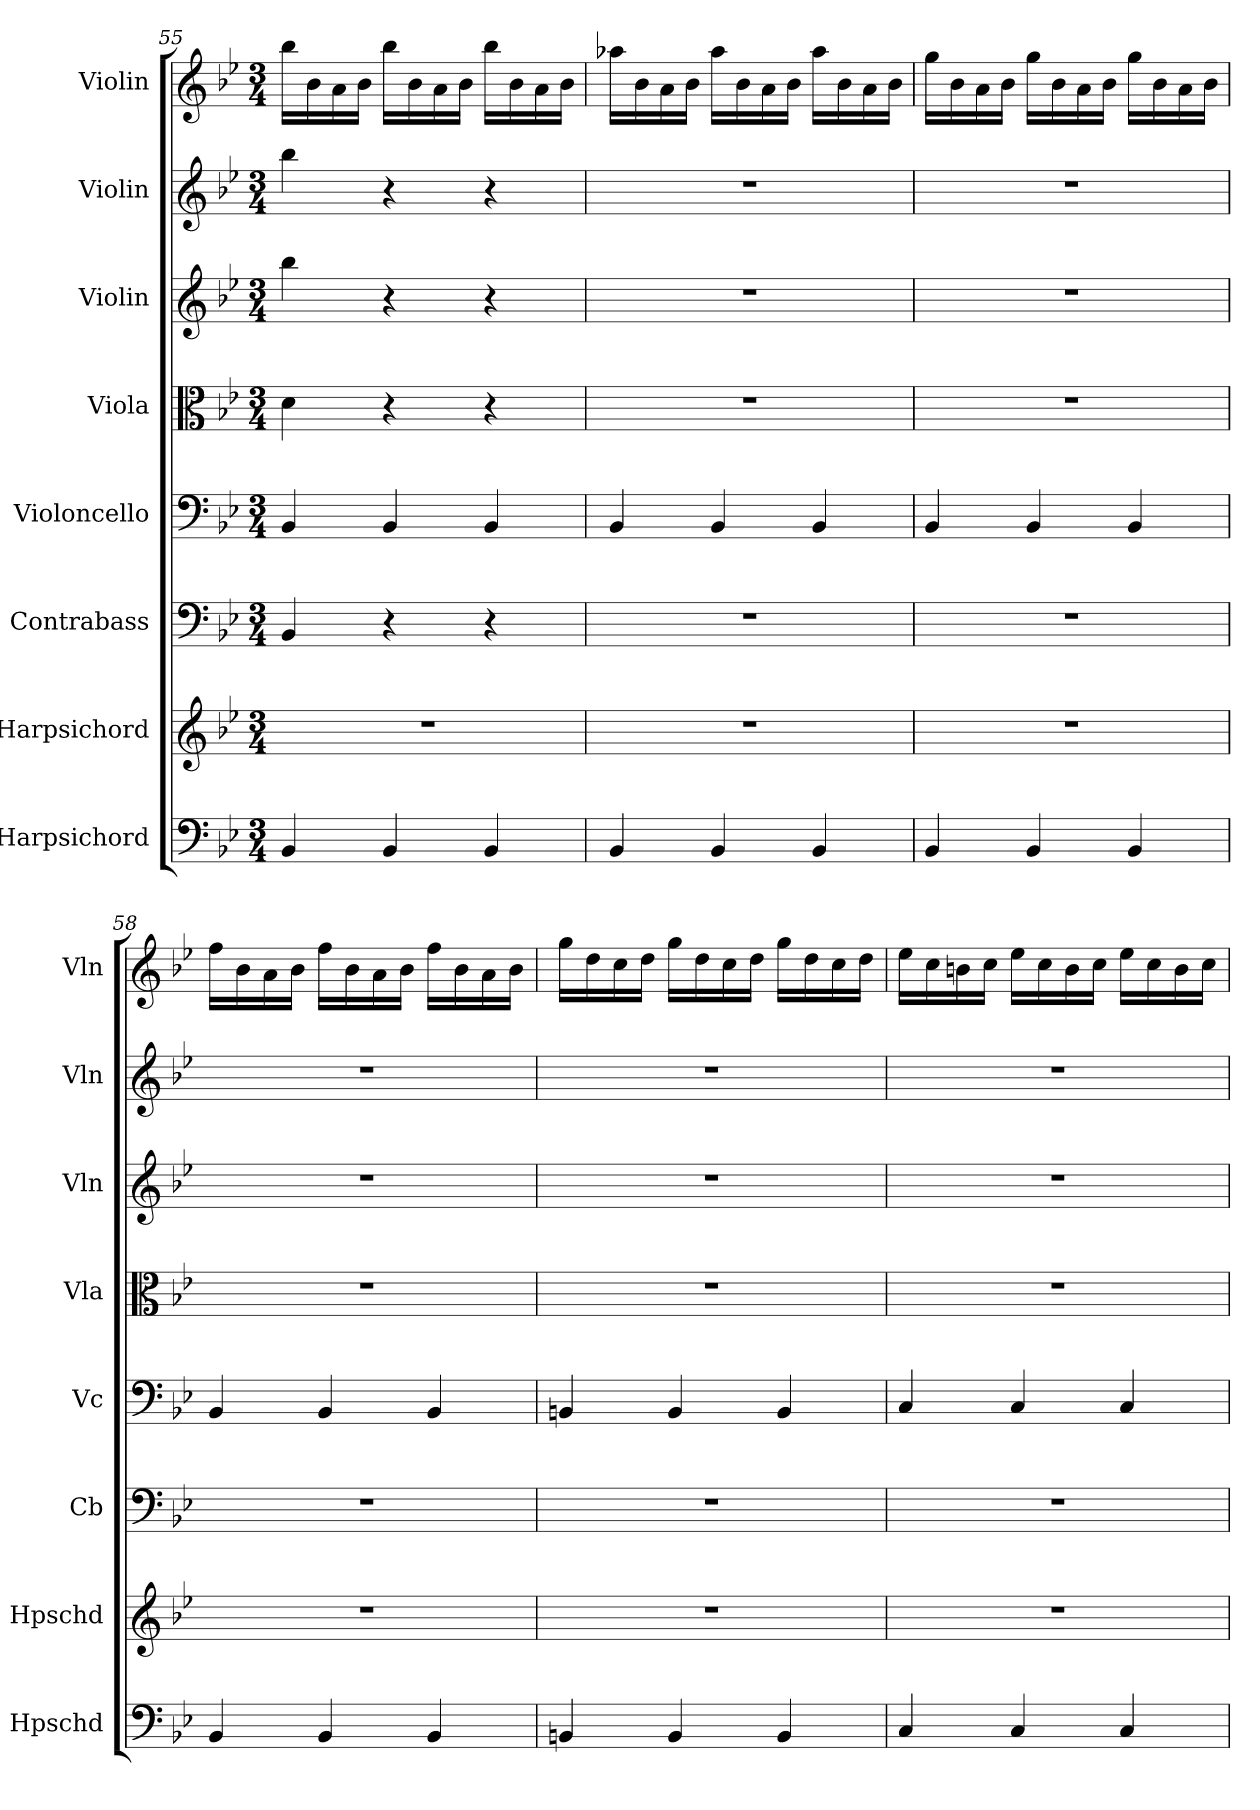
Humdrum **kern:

**kern	**kern	**kern	**kern	**kern	**kern	**kern	**kern
*part8	*part7	*part6	*part5	*part4	*part3	*part2	*part1
*staff8	*staff7	*staff6	*staff5	*staff4	*staff3	*staff2	*staff1
*I"Harpsichord	*I"Harpsichord	*I"Contrabass	*I"Violoncello	*I"Viola	*I"Violin	*I"Violin	*I"Violin
*I'Hpschd	*I'Hpschd	*I'Cb	*I'Vc	*I'Vla	*I'Vln	*I'Vln	*I'Vln
*clefF4	*clefG2	*clefF4	*clefF4	*clefC3	*clefG2	*clefG2	*clefG2
*k[b-e-]	*k[b-e-]	*k[b-e-]	*k[b-e-]	*k[b-e-]	*k[b-e-]	*k[b-e-]	*k[b-e-]
*M3/4	*M3/4	*M3/4	*M3/4	*M3/4	*M3/4	*M3/4	*M3/4
=55	=55	=55	=55	=55	=55	=55	=55
4BB-/	2.r	4BB-/	4BB-/	4d\	4bb-\	4bb-\	16bb-\LL
.	.	.	.	.	.	.	16b-\
.	.	.	.	.	.	.	16a\
.	.	.	.	.	.	.	16b-\JJ
4BB-/	.	4r	4BB-/	4r	4r	4r	16bb-\LL
.	.	.	.	.	.	.	16b-\
.	.	.	.	.	.	.	16a\
.	.	.	.	.	.	.	16b-\JJ
4BB-/	.	4r	4BB-/	4r	4r	4r	16bb-\LL
.	.	.	.	.	.	.	16b-\
.	.	.	.	.	.	.	16a\
.	.	.	.	.	.	.	16b-\JJ
=56	=56	=56	=56	=56	=56	=56	=56
4BB-/	2.r	2.r	4BB-/	2.r	2.r	2.r	16aa-X\LL
.	.	.	.	.	.	.	16b-\
.	.	.	.	.	.	.	16a\
.	.	.	.	.	.	.	16b-\JJ
4BB-/	.	.	4BB-/	.	.	.	16aa-\LL
.	.	.	.	.	.	.	16b-\
.	.	.	.	.	.	.	16a\
.	.	.	.	.	.	.	16b-\JJ
4BB-/	.	.	4BB-/	.	.	.	16aa-\LL
.	.	.	.	.	.	.	16b-\
.	.	.	.	.	.	.	16a\
.	.	.	.	.	.	.	16b-\JJ
=57	=57	=57	=57	=57	=57	=57	=57
4BB-/	2.r	2.r	4BB-/	2.r	2.r	2.r	16gg\LL
.	.	.	.	.	.	.	16b-\
.	.	.	.	.	.	.	16a\
.	.	.	.	.	.	.	16b-\JJ
4BB-/	.	.	4BB-/	.	.	.	16gg\LL
.	.	.	.	.	.	.	16b-\
.	.	.	.	.	.	.	16a\
.	.	.	.	.	.	.	16b-\JJ
4BB-/	.	.	4BB-/	.	.	.	16gg\LL
.	.	.	.	.	.	.	16b-\
.	.	.	.	.	.	.	16a\
.	.	.	.	.	.	.	16b-\JJ
=58	=58	=58	=58	=58	=58	=58	=58
4BB-/	2.r	2.r	4BB-/	2.r	2.r	2.r	16ff\LL
.	.	.	.	.	.	.	16b-\
.	.	.	.	.	.	.	16a\
.	.	.	.	.	.	.	16b-\JJ
4BB-/	.	.	4BB-/	.	.	.	16ff\LL
.	.	.	.	.	.	.	16b-\
.	.	.	.	.	.	.	16a\
.	.	.	.	.	.	.	16b-\JJ
4BB-/	.	.	4BB-/	.	.	.	16ff\LL
.	.	.	.	.	.	.	16b-\
.	.	.	.	.	.	.	16a\
.	.	.	.	.	.	.	16b-\JJ
=59	=59	=59	=59	=59	=59	=59	=59
4BBn/	2.r	2.r	4BBn/	2.r	2.r	2.r	16gg\LL
.	.	.	.	.	.	.	16dd\
.	.	.	.	.	.	.	16cc\
.	.	.	.	.	.	.	16dd\JJ
4BB/	.	.	4BB/	.	.	.	16gg\LL
.	.	.	.	.	.	.	16dd\
.	.	.	.	.	.	.	16cc\
.	.	.	.	.	.	.	16dd\JJ
4BB/	.	.	4BB/	.	.	.	16gg\LL
.	.	.	.	.	.	.	16dd\
.	.	.	.	.	.	.	16cc\
.	.	.	.	.	.	.	16dd\JJ
=60	=60	=60	=60	=60	=60	=60	=60
4C/	2.r	2.r	4C/	2.r	2.r	2.r	16ee-\LL
.	.	.	.	.	.	.	16cc\
.	.	.	.	.	.	.	16bn\
.	.	.	.	.	.	.	16cc\JJ
4C/	.	.	4C/	.	.	.	16ee-\LL
.	.	.	.	.	.	.	16cc\
.	.	.	.	.	.	.	16b\
.	.	.	.	.	.	.	16cc\JJ
4C/	.	.	4C/	.	.	.	16ee-\LL
.	.	.	.	.	.	.	16cc\
.	.	.	.	.	.	.	16b\
.	.	.	.	.	.	.	16cc\JJ
=	=	=	=	=	=	=	=
*-	*-	*-	*-	*-	*-	*-	*-
